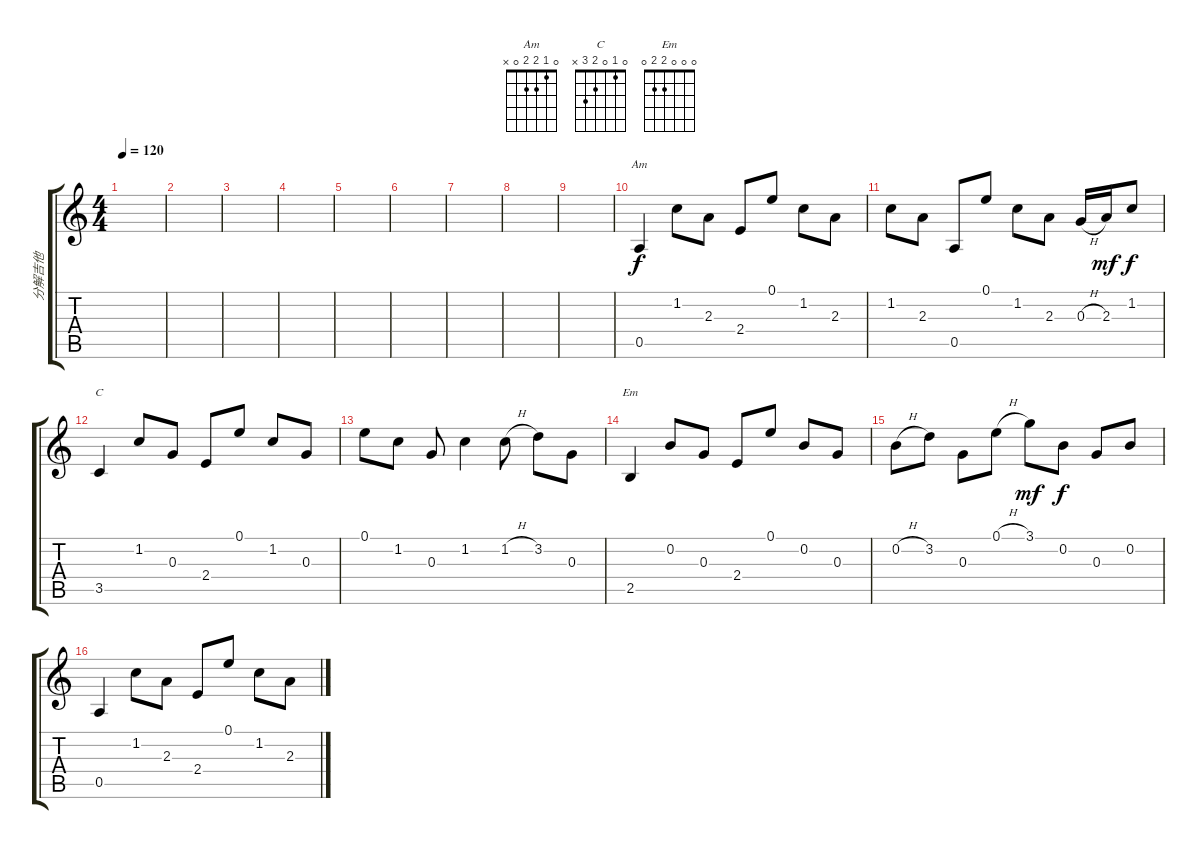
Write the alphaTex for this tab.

\track ("分解吉他" "分解吉他") {instrument acousticguitarsteel}
\staff {score tabs}
\tuning (E4 B3 G3 D3 A2 E2) {hide}
\chord ("Am" 0 1 2 2 0 x)
\chord ("C" 0 1 0 2 3 x)
\chord ("Em" 0 0 0 2 2 0)
\ts (4 4)
\tempo 120
\clef g2
\ks c
|
|
|
|
|
|
|
|
|
0.5.4{ch "Am" dy f} 1.2.8 2.3.8 2.4.8 0.1.8 1.2.8 2.3.8 |
1.2.8 2.3.8 0.5.8 0.1.8 1.2.8 2.3.8 0.3{h}.16 2.3.16{dy mf} 1.2.8{dy f} |
3.5.4{ch "C"} 1.2.8 0.3.8 2.4.8 0.1.8 1.2.8 0.3.8 |
0.1.8 1.2.8 0.3.8 1.2.4 1.2{h}.8 3.2.8 0.3.8 |
2.5.4{ch "Em"} 0.2.8 0.3.8 2.4.8 0.1.8 0.2.8 0.3.8 |
0.2{h}.8 3.2.8 0.3.8 0.1{h}.8 3.1.8{dy mf} 0.2.8{dy f} 0.3.8 0.2.8 |
0.5.4 1.2.8 2.3.8 2.4.8 0.1.8 1.2.8 2.3.8
